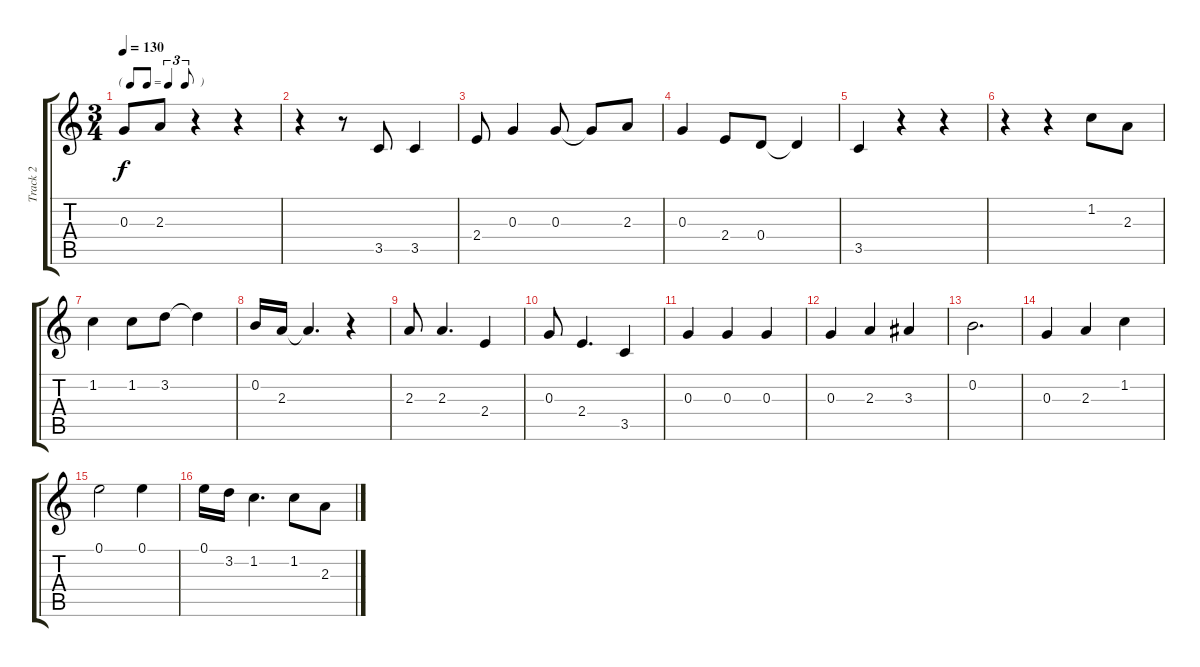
\track ("Track 2" "Track 2") {instrument distortionguitar}
\staff {score tabs}
\tuning (E4 B3 G3 D3 A2 E2) {hide}
\ts (3 4)
\tf triplet8th
\tempo 130
\clef g2
\ks c
0.3.8{dy f} 2.3.8 r.4 r.4 |
r.4 r.8 3.5.8 3.5.4 |
2.4.8 0.3.4 0.3.8 0.3{t}.8 2.3.8 |
0.3.4 2.4.8 0.4.8 0.4{t}.4 |
3.5.4 r.4 r.4 |
r.4 r.4 1.2.8 2.3.8 |
1.2.4 1.2.8 3.2.8 3.2{t}.4 |
0.2.16{beam Up} 2.3.16{beam Up} 2.3{t}.4{d} r.4 |
2.3.8 2.3.4{d} 2.4.4{beam Up} |
0.3.8 2.4.4{d} 3.5.4 |
0.3.4 0.3.4 0.3.4 |
0.3.4 2.3.4 3.3.4 |
0.2.2{d} |
0.3.4 2.3.4 1.2.4 |
0.1.2 0.1.4 |
0.1.16 3.2.16 1.2.4{d} 1.2{h}.8{beam Down} 2.3.8{beam Down}
